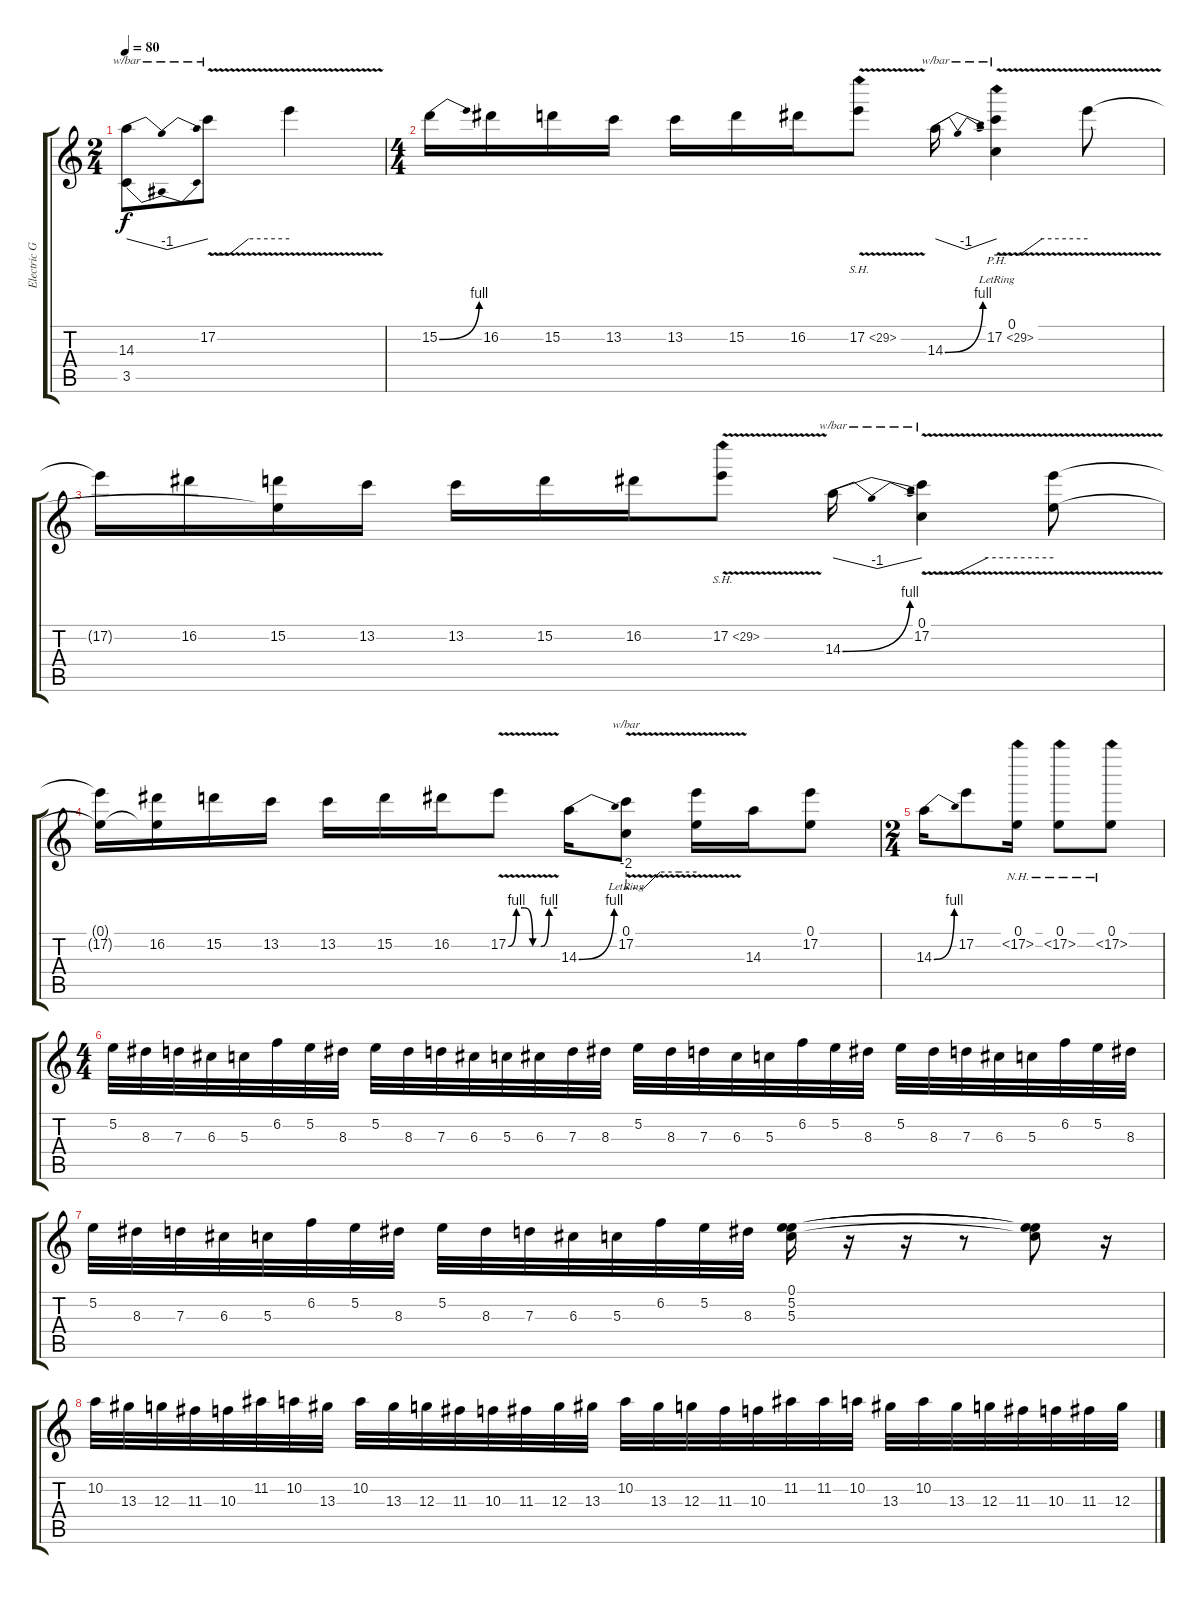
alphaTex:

\track ("Electric Guitar 1" "Electric G") {instrument overdrivenguitar}
\staff {score tabs}
\tuning (E4 B3 G3 D3 A2 E2) {hide}
\ts (2 4)
\tempo 80
\clef g2
\ks c
(14.3 3.5{t}).8{tbe (dip default 0 0 30 -4 60 0) dy f} 17.2{v}.8{tbe (custom default 0 -8 15 -8 30 0 60 0)} 17.2{t}.4 |
\ts (4 4)
15.2{be (bend 0 0 60 4)}.16 16.2.16 15.2.16 13.2.16 13.2.16 15.2.16 16.2.16 17.2{sh 12 v}.8 14.3{be (bend 0 0 60 4)}.16{tbe (dip default 0 0 30 -4 60 0)} (0.1{lr} 17.2{ph 12 v}).4{tbe (custom default 0 -8 15 -8 30 0 60 0)} 17.2{t}.8 |
17.2{t}.16 16.2.16 (0.1{t} 15.2).16 13.2.16 13.2.16 15.2.16 16.2.16 17.2{sh 12 v}.8 14.3{be (bend 0 0 60 4)}.16{tbe (dip default 0 0 30 -4 60 0)} (0.1 17.2{v}).4{tbe (custom default 0 -8 15 -8 30 0 60 0)} (0.1{t} 17.2{t}).8 |
(0.1{t} 17.2{t}).16 (0.1{t} 16.2).16 15.2.16 13.2.16 13.2.16 15.2.16 16.2.16 17.2{be (custom 0 0 10 4 20 4 30 0 40 0 50 4 60 4) v}.8 14.3{be (bend 0 0 60 4)}.16 (0.1 17.2{v lr}).8{tbe (custom default 0 -8 15 -8 29 0 45 0 60 0)} (0.1{t} 17.2{t}).16 14.3.16 (0.1 17.2).8 |
\ts (2 4)
14.3{be (bend 0 0 60 4)}.16 17.2.8 (0.1 17.2{nh}).16 (0.1 17.2{nh}).8 (0.1 17.2{nh}).8 |
\ts (4 4)
5.2.32 8.3.32 7.3.32 6.3.32 5.3.32 6.2.32 5.2.32 8.3.32 5.2.32 8.3.32 7.3.32 6.3.32 5.3.32 6.3.32 7.3.32 8.3.32 5.2.32 8.3.32 7.3.32 6.3.32 5.3.32 6.2.32 5.2.32 8.3.32 5.2.32 8.3.32 7.3.32 6.3.32 5.3.32 6.2.32 5.2.32 8.3.32 |
5.2.32 8.3.32 7.3.32 6.3.32 5.3.32 6.2.32 5.2.32 8.3.32 5.2.32 8.3.32 7.3.32 6.3.32 5.3.32 6.2.32 5.2.32 8.3.32 (0.1 5.2 5.3).16 r.16 r.16 r.8 (0.1{t} 5.2{t} 5.3{t}).8 r.16 |
10.2.32 13.3.32 12.3.32 11.3.32 10.3.32 11.2.32 10.2.32 13.3.32 10.2.32 13.3.32 12.3.32 11.3.32 10.3.32 11.3.32 12.3.32 13.3.32 10.2.32 13.3.32 12.3.32 11.3.32 10.3.32 11.2.32 11.2.32 10.2.32 13.3.32 10.2.32 13.3.32 12.3.32 11.3.32 10.3.32 11.3.32 12.3.32
